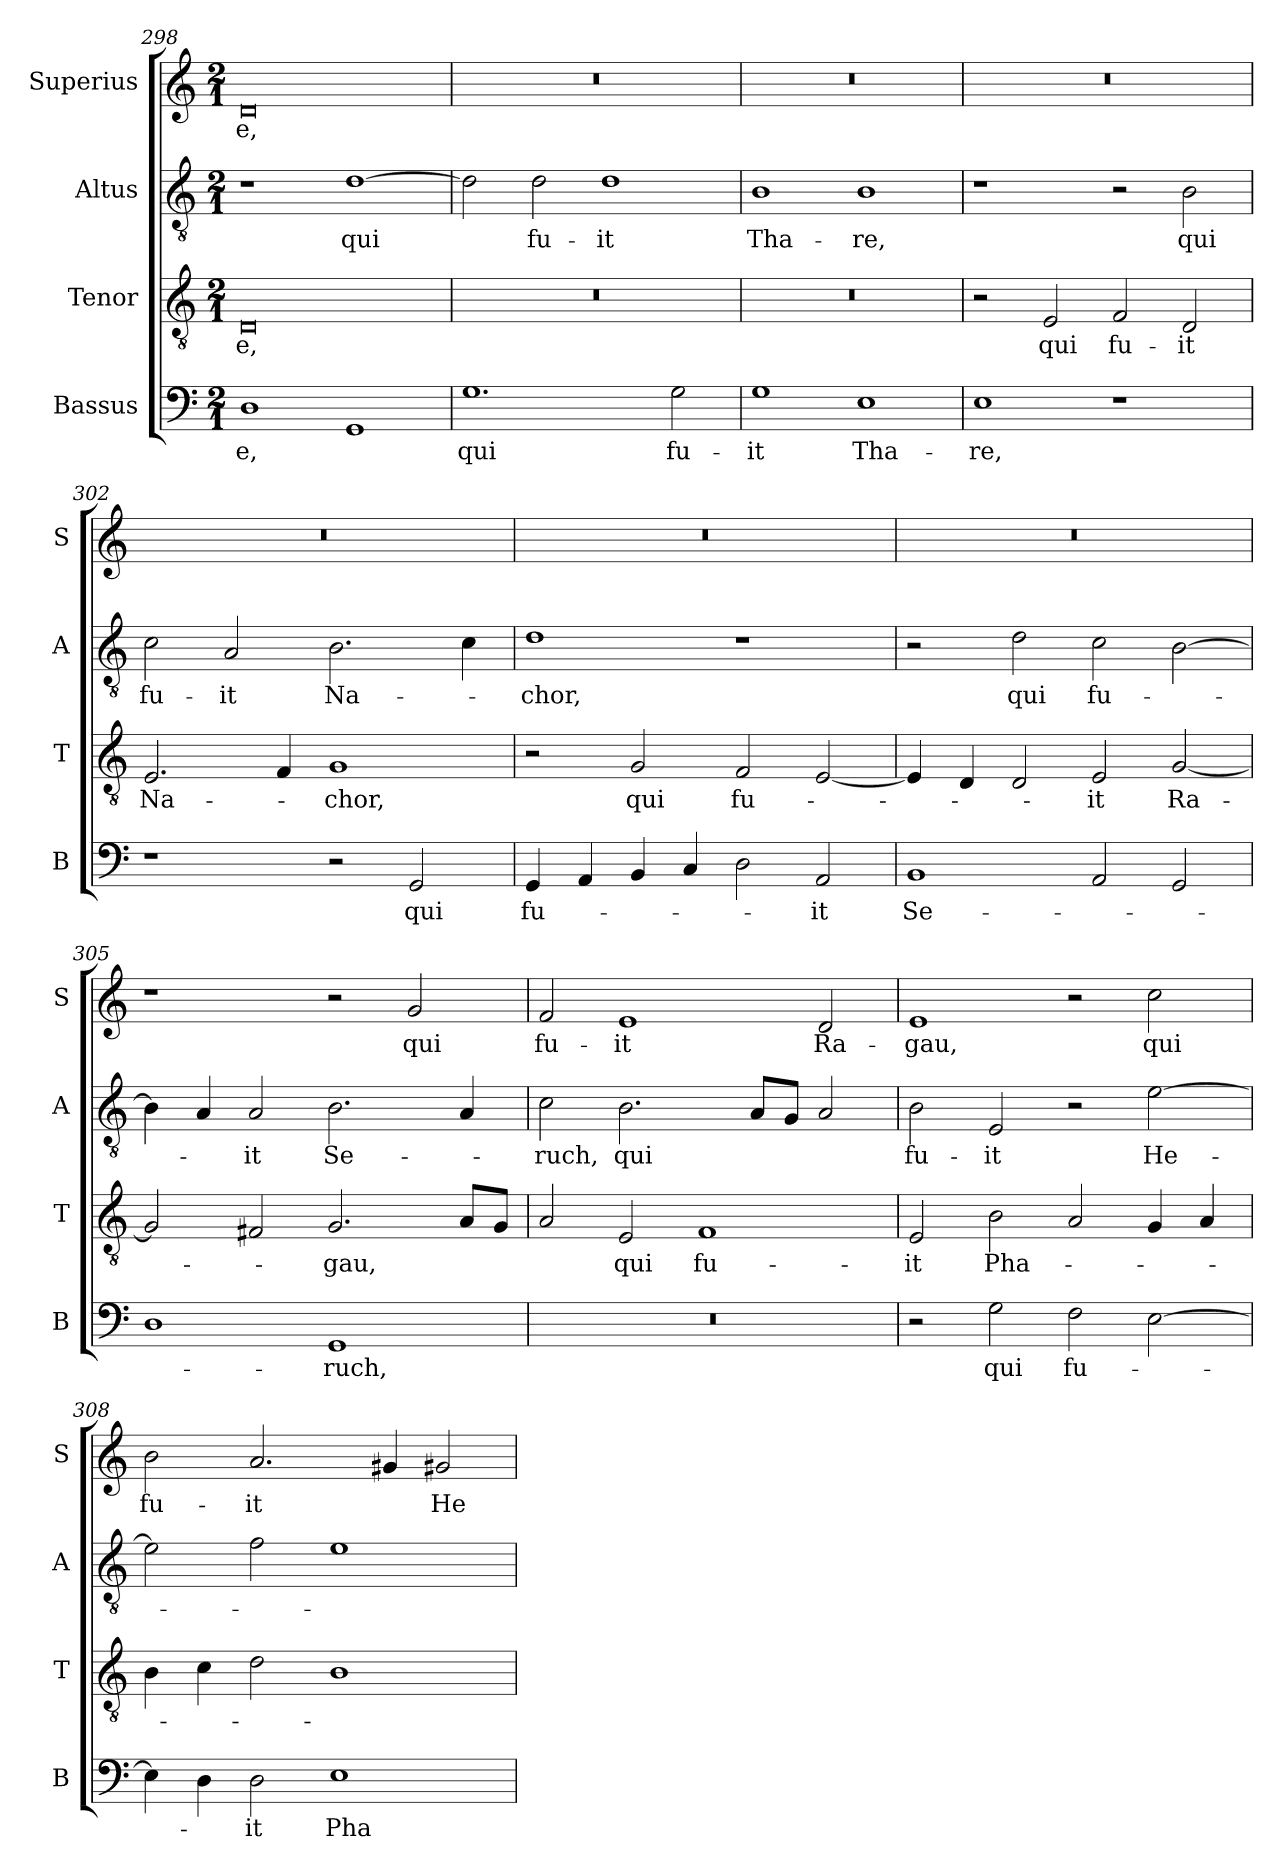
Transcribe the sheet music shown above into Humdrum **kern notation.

**kern	**text	**kern	**text	**kern	**text	**kern	**text
*part4	*part4	*part3	*part3	*part2	*part2	*part1	*part1
*staff4	*staff4	*staff3	*staff3	*staff2	*staff2	*staff1	*staff1
*I"Bassus	*	*I"Tenor	*	*I"Altus	*	*I"Superius	*
*I'B	*	*I'T	*	*I'A	*	*I'S	*
*clefF4	*	*clefGv2	*	*clefGv2	*	*clefG2	*
*k[]	*	*k[]	*	*k[]	*	*k[]	*
*M2/1	*	*M2/1	*	*M2/1	*	*M2/1	*
=298	=298	=298	=298	=298	=298	=298	=298
1D	-e,	0D	-e,	1r	.	0d	-e,
1GG	.	.	.	[1d	qui	.	.
=299	=299	=299	=299	=299	=299	=299	=299
1.G	qui	0r	.	2d\]	.	0r	.
.	.	.	.	2d\	fu-	.	.
.	.	.	.	1d	-it	.	.
2G\	fu-	.	.	.	.	.	.
=300	=300	=300	=300	=300	=300	=300	=300
1G	-it	0r	.	1B	Tha-	0r	.
1E	Tha-	.	.	1B	-re,	.	.
=301	=301	=301	=301	=301	=301	=301	=301
1E	-re,	2r	.	1r	.	0r	.
.	.	2E/	qui	.	.	.	.
1r	.	2F/	fu-	2r	.	.	.
.	.	2D/	-it	2B\	qui	.	.
=302	=302	=302	=302	=302	=302	=302	=302
1r	.	2.E/	Na-	2c\	fu-	0r	.
.	.	.	.	2A/	-it	.	.
.	.	4F/	.	.	.	.	.
2r	.	1G	-chor,	2.B\	Na-	.	.
2GG/	qui	.	.	.	.	.	.
.	.	.	.	4c\	.	.	.
=303	=303	=303	=303	=303	=303	=303	=303
4GG/	fu-	2r	.	1d	-chor,	0r	.
4AA/	.	.	.	.	.	.	.
4BB/	.	2G/	qui	.	.	.	.
4C/	.	.	.	.	.	.	.
2D\	.	2F/	fu-	1r	.	.	.
2AA/	-it	[2E/	.	.	.	.	.
=304	=304	=304	=304	=304	=304	=304	=304
1BB	Se-	4E/]	.	2r	.	0r	.
.	.	4D/	.	.	.	.	.
.	.	2D/	.	2d\	qui	.	.
2AA/	.	2E/	-it	2c\	fu-	.	.
2GG/	.	[2G/	Ra-	[2B\	.	.	.
=305	=305	=305	=305	=305	=305	=305	=305
1D	.	2G/]	.	4B\]	.	1r	.
.	.	.	.	4A/	.	.	.
.	.	2F#X/	.	2A/	-it	.	.
1GG	-ruch,	2.G/	-gau,	2.B\	Se-	2r	.
.	.	.	.	.	.	2g/	qui
.	.	8A/L	.	4A/	.	.	.
.	.	8G/J	.	.	.	.	.
=306	=306	=306	=306	=306	=306	=306	=306
0r	.	2A/	.	2c\	-ruch,	2f/	fu-
.	.	2E/	qui	2.B\	qui	1e	-it
.	.	1F	fu-	.	.	.	.
.	.	.	.	8A/L	.	.	.
.	.	.	.	8G/J	.	.	.
.	.	.	.	2A/	.	2d/	Ra-
=307	=307	=307	=307	=307	=307	=307	=307
2r	.	2E/	-it	2B\	fu-	1e	-gau,
2G\	qui	2B\	Pha-	2E/	-it	.	.
2F\	fu-	2A/	.	2r	.	2r	.
[2E\	.	4G/	.	[2e\	He-	2cc\	qui
.	.	4A/	.	.	.	.	.
=308	=308	=308	=308	=308	=308	=308	=308
4E\]	.	4B\	.	2e\]	.	2b\	fu-
4D\	.	4c\	.	.	.	.	.
2D\	-it	2d\	.	2f\	.	2.a/	-it
1E	Pha-	1B	.	1e	.	.	.
.	.	.	.	.	.	4g#X/	.
.	.	.	.	.	.	2g#X/	He-
=	=	=	=	=	=	=	=
*-	*-	*-	*-	*-	*-	*-	*-
